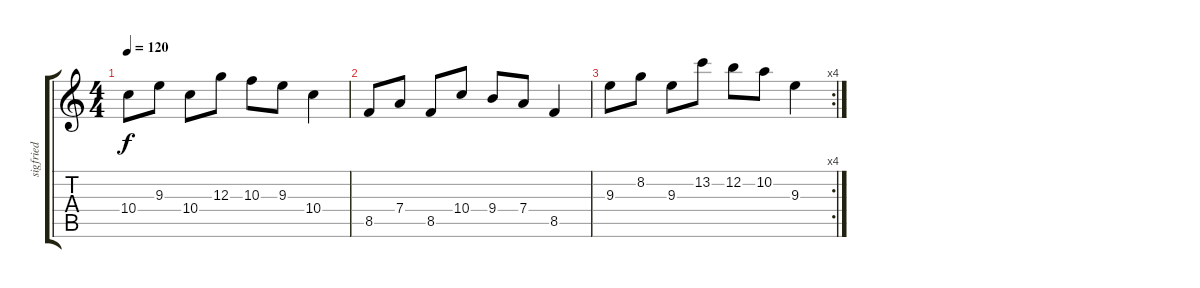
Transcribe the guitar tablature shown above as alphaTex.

\track ("sigfried" "sigfried") {instrument overdrivenguitar}
\staff {score tabs}
\tuning (E4 B3 G3 D3 A2 E2) {hide}
\ts (4 4)
\tempo 120
\clef g2
\ks c
10.4.8{dy f} 9.3.8 10.4.8 12.3.8 10.3.8 9.3.8 10.4.4 |
8.5.8 7.4.8 8.5.8 10.4.8 9.4.8 7.4.8 8.5.4 |
\rc 4
9.3.8 8.2.8 9.3.8 13.2.8 12.2.8 10.2.8 9.3.4
